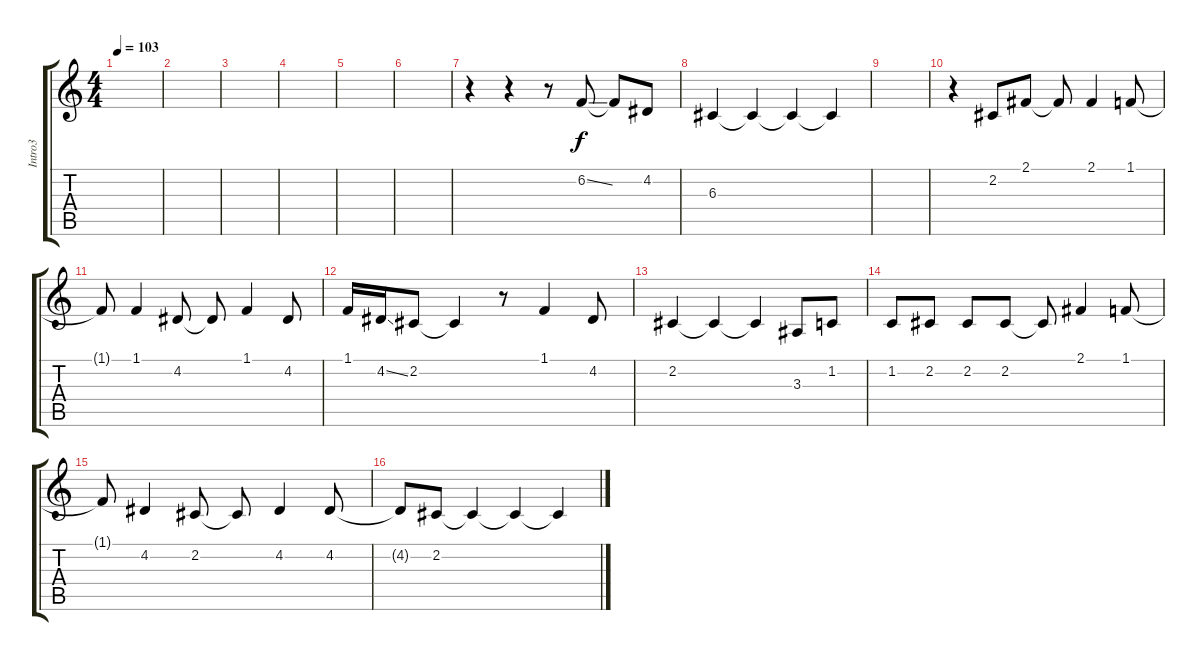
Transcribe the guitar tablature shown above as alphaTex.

\track ("Intro3" "Intro3") {instrument sitar}
\staff {score tabs}
\tuning (E4 B3 G3 D3 A2 E2) {hide}
\ts (4 4)
\tempo 103
\clef g2
\ks c
|
|
|
|
|
|
r.4 r.4 r.8 6.2{ss}.8 6.2{t}.8 4.2.8 |
6.3.4 6.3{t}.4 6.3{t}.4 6.3{t}.4 |
|
r.4 2.2.8 2.1.8 2.1{t}.8 2.1.4 1.1.8 |
1.1{t}.8 1.1.4 4.2.8 4.2{t}.8 1.1.4 4.2.8 |
1.1.16 4.2{ss}.16 2.2.8 2.2{t}.4 r.8 1.1.4 4.2.8 |
2.2.4 2.2{t}.4 2.2{t}.4 3.3.8 1.2.8 |
1.2.8 2.2.8 2.2.8 2.2.8 2.2{t}.8 2.1.4 1.1.8 |
1.1{t}.8 4.2.4 2.2.8 2.2{t}.8 4.2.4 4.2.8 |
4.2{t}.8 2.2.8 2.2{t}.4 2.2{t}.4 2.2{t}.4
